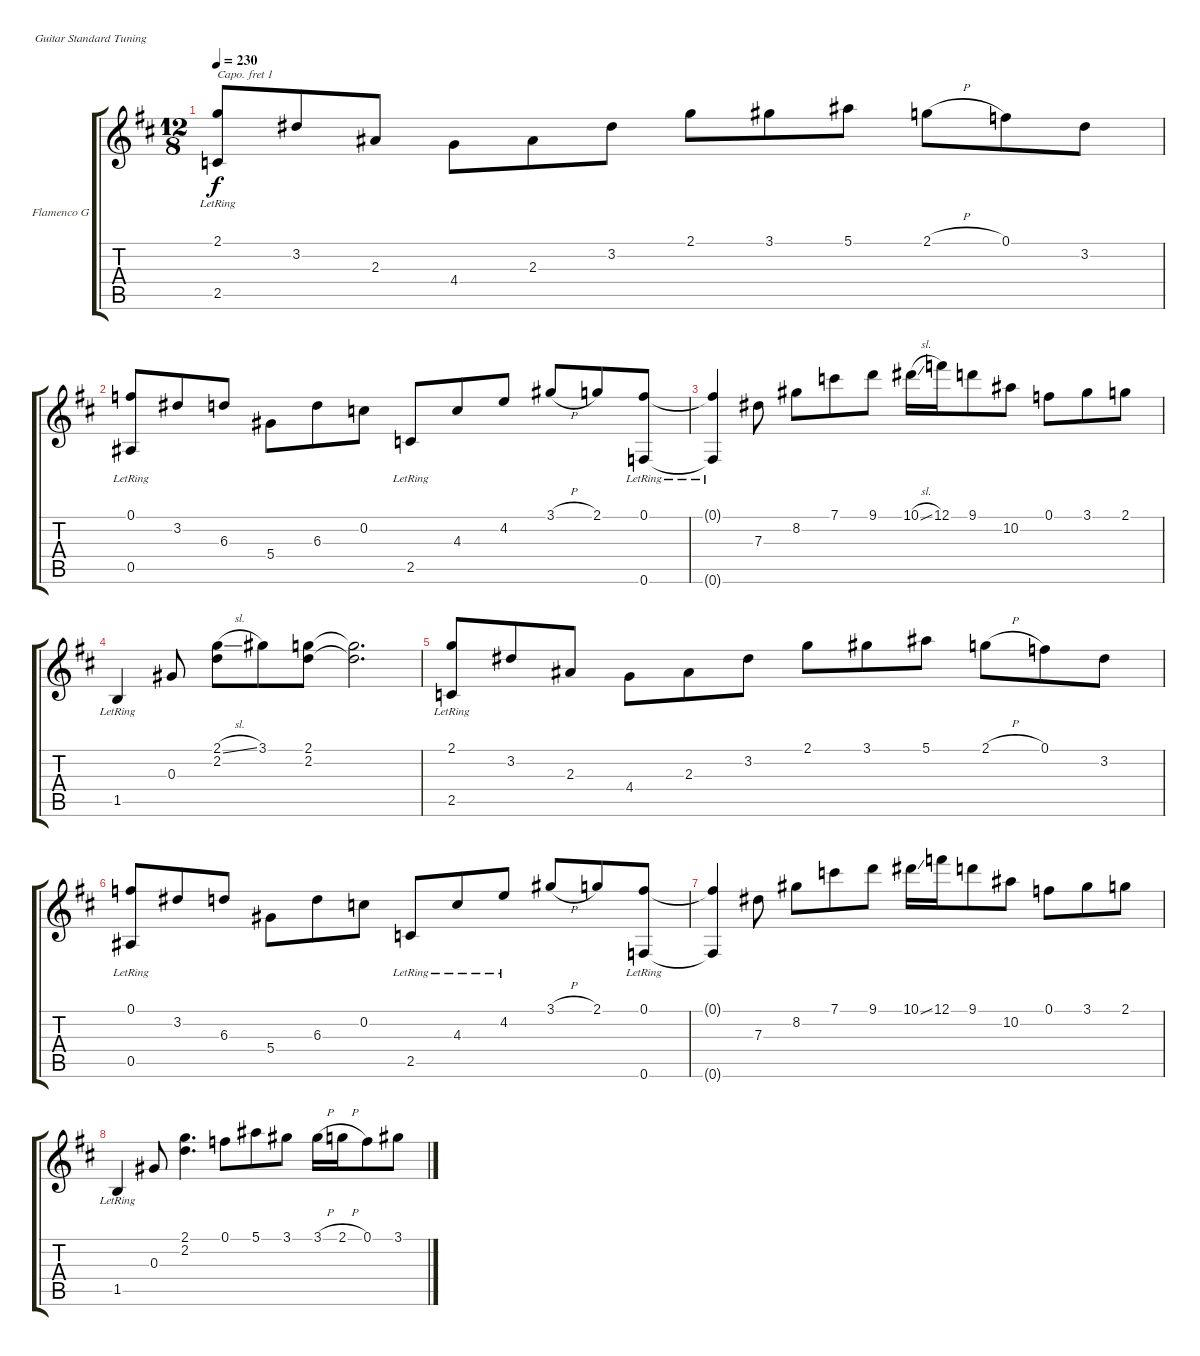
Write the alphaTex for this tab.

\defaultSystemsLayout 4
\bracketExtendMode groupsimilarinstruments
\firstSystemTrackNameOrientation horizontal
\otherSystemsTrackNameOrientation horizontal
\track ("Flamenco Guitar" "Flamenco G") {instrument acousticguitarsteel}
\staff {score tabs}
\capo 1
\tuning (E4 B3 G3 D3 A2 E2)
\ts (12 8)
\tempo 230
\clef g2
\ks d
(2.1 2.5{lr}).8{dy f instrument acousticguitarsteel} 3.2.8 2.3.8 4.4.8 2.3.8 3.2.8 2.1.8 3.1.8 5.1.8 2.1{h}.8 0.1.8 3.2.8 |
(0.1 0.5{lr}).8 3.2.8 6.3.8 5.4.8 6.3.8 0.2.8 2.5{lr}.8 4.3.8 4.2.8 3.1{h}.8 2.1.8 (0.1 0.6{lr}).8 |
(0.1{t} 0.6{lr t}).4 7.3.8 8.2.8 7.1.8 9.1.8 10.1{sl}.16 12.1.16 9.1.8 10.2.8 0.1.8 3.1.8 2.1.8 |
1.5{lr}.4 0.3.8 (2.1{sl} 2.2).8 3.1.8 (2.1 2.2).8 (2.1{t} 2.2{t}).2{d} |
(2.1 2.5{lr}).8 3.2.8 2.3.8 4.4.8 2.3.8 3.2.8 2.1.8 3.1.8 5.1.8 2.1{h}.8 0.1.8 3.2.8 |
(0.1 0.5{lr}).8 3.2.8 6.3.8 5.4.8 6.3.8 0.2.8 2.5{lr}.8 4.3{lr}.8 4.2{lr}.8 3.1{h}.8 2.1.8 (0.1 0.6{lr}).8 |
(0.1{t} 0.6{t}).4 7.3.8 8.2.8 7.1.8 9.1.8 10.1{ss}.16 12.1.16 9.1.8 10.2.8 0.1.8 3.1.8 2.1.8 |
1.5{lr}.4 0.3.8 (2.1 2.2).4{d} 0.1.8 5.1.8 3.1.8 3.1{h}.16 2.1{h}.16 0.1.8 3.1.8
